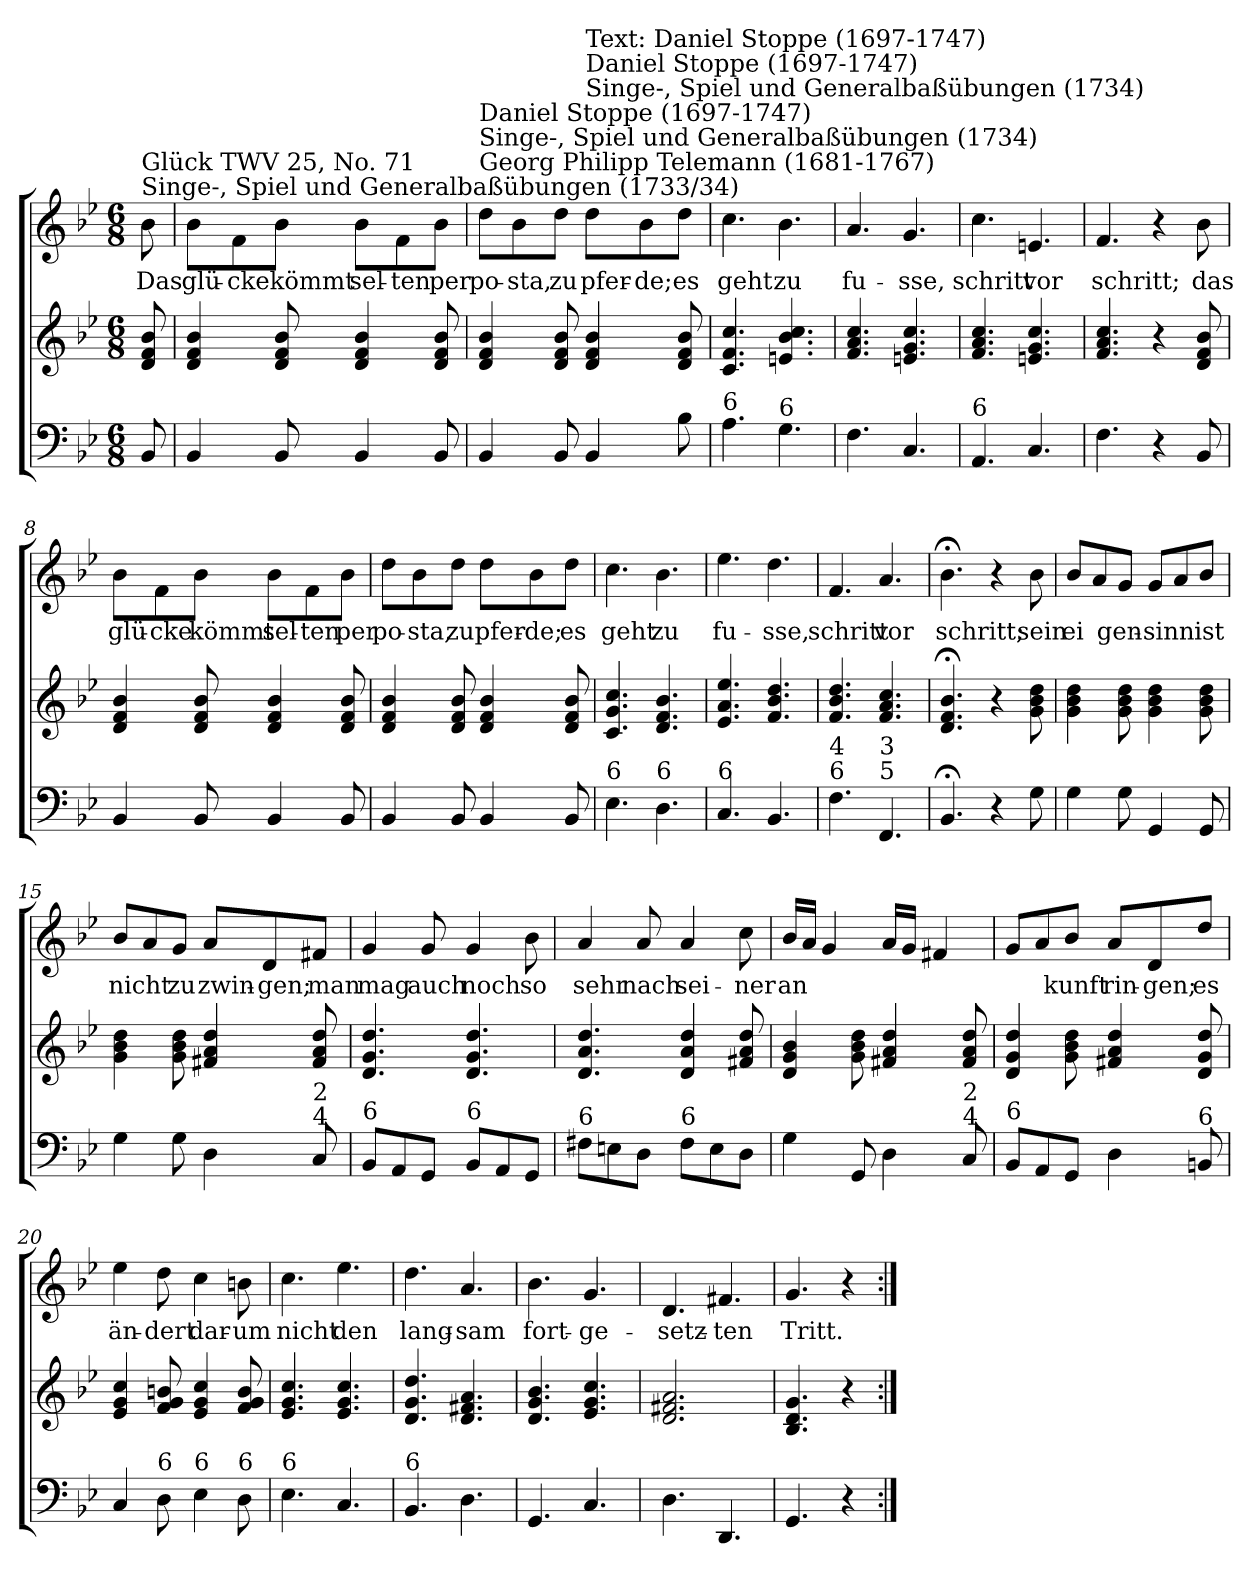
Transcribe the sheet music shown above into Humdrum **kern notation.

**kern	**kern	**kern	**text
*part2	*part2	*part1	*part1
*staff3	*staff2	*staff1	*staff1
*clefF4	*clefG2	*clefG2	*
*k[b-e-]	*k[b-e-]	*k[b-e-]	*
*B-:	*B-:	*B-:	*
*M6/8	*M6/8	*M6/8	*
*MM120	*MM120	*MM120	*
=1	=1	=1	=1
!	!	!LO:TX:a:t=Singe-, Spiel und Generalbaßübungen (1733/34)	!
!	!	!LO:TX:a:t=Glück   TWV 25, No. 71	!
!	!	!	!LO:LY:b
8BB-/	8d/ 8f/ 8b-/	8b-\	Das
=2	=2	=2	=2
!	!	!	!LO:LY:b
4BB-/	4d/ 4f/ 4b-/	8b-\L	glü-
!	!	!	!LO:LY:b
.	.	8f\	-cke
!	!	!	!LO:LY:b
8BB-/	8d/ 8f/ 8b-/	8b-\J	kömmt
!	!	!	!LO:LY:b
4BB-/	4d/ 4f/ 4b-/	8b-\L	sel-
!	!	!	!LO:LY:b
.	.	8f\	-ten
!	!	!	!LO:LY:b
8BB-/	8d/ 8f/ 8b-/	8b-\J	per
=3	=3	=3	=3
!	!	!LO:TX:a:t=Georg Philipp Telemann (1681-1767)	!
!	!	!LO:TX:a:t=Singe-, Spiel und Generalbaßübungen (1734)	!
!	!	!LO:TX:a:t=Daniel Stoppe (1697-1747)	!
!	!	!	!LO:LY:b
4BB-/	4d/ 4f/ 4b-/	8dd\L	po-
!	!	!	!LO:LY:b
.	.	8b-\	-sta,
!	!	!	!LO:LY:b
8BB-/	8d/ 8f/ 8b-/	8dd\J	zu
!	!	!LO:TX:a:t=Singe-, Spiel und Generalbaßübungen (1734)	!
!	!	!LO:TX:a:t=Daniel Stoppe (1697-1747)	!
!	!	!LO:TX:a:t=Text&colon; Daniel Stoppe (1697-1747)	!
!	!	!	!LO:LY:b
4BB-/	4d/ 4f/ 4b-/	8dd\L	pfer-
!	!	!	!LO:LY:b
.	.	8b-\	-de;
!	!	!	!LO:LY:b
8B-\	8d/ 8f/ 8b-/	8dd\J	es
=4	=4	=4	=4
!LO:TX:a:t=6	!	!	!
!	!	!	!LO:LY:b
4.A\	4.c/ 4.f/ 4.cc/	4.cc\	geht
!LO:TX:a:t=6	!	!	!
!	!	!	!LO:LY:b
4.G\	4.en/ 4.b-/ 4.cc/	4.b-\	zu
=5	=5	=5	=5
!	!	!	!LO:LY:b
4.F\	4.f/ 4.a/ 4.cc/	4.a/	fu-
!	!	!	!LO:LY:b
4.C/	4.en/ 4.g/ 4.cc/	4.g/	-sse,
=6	=6	=6	=6
!LO:TX:a:t=6	!	!	!
!	!	!	!LO:LY:b
4.AA/	4.f/ 4.a/ 4.cc/	4.cc\	schritt
!	!	!	!LO:LY:b
4.C/	4.en/ 4.g/ 4.cc/	4.en/	vor
=7	=7	=7	=7
!	!	!	!LO:LY:b
4.F\	4.f/ 4.a/ 4.cc/	4.f/	schritt;
4r	4r	4r	.
!	!	!	!LO:LY:b
8BB-/	8d/ 8f/ 8b-/	8b-\	das
!!LO:LB:g=z
=8	=8	=8	=8
!	!	!	!LO:LY:b
4BB-/	4d/ 4f/ 4b-/	8b-\L	glü-
!	!	!	!LO:LY:b
.	.	8f\	-cke
!	!	!	!LO:LY:b
8BB-/	8d/ 8f/ 8b-/	8b-\J	kömmt
!	!	!	!LO:LY:b
4BB-/	4d/ 4f/ 4b-/	8b-\L	sel-
!	!	!	!LO:LY:b
.	.	8f\	-ten
!	!	!	!LO:LY:b
8BB-/	8d/ 8f/ 8b-/	8b-\J	per
=9	=9	=9	=9
!	!	!	!LO:LY:b
4BB-/	4d/ 4f/ 4b-/	8dd\L	po-
!	!	!	!LO:LY:b
.	.	8b-\	-sta,
!	!	!	!LO:LY:b
8BB-/	8d/ 8f/ 8b-/	8dd\J	zu
!	!	!	!LO:LY:b
4BB-/	4d/ 4f/ 4b-/	8dd\L	pfer-
!	!	!	!LO:LY:b
.	.	8b-\	-de;
!	!	!	!LO:LY:b
8BB-/	8d/ 8f/ 8b-/	8dd\J	es
=10	=10	=10	=10
!LO:TX:a:t=6	!	!	!
!	!	!	!LO:LY:b
4.E-\	4.c/ 4.g/ 4.cc/	4.cc\	geht
!LO:TX:a:t=6	!	!	!
!	!	!	!LO:LY:b
4.D\	4.d/ 4.f/ 4.b-/	4.b-\	zu
=11	=11	=11	=11
!LO:TX:a:t=6	!	!	!
!	!	!	!LO:LY:b
4.C/	4.e-/ 4.a/ 4.ee-/	4.ee-\	fu-
!	!	!	!LO:LY:b
4.BB-/	4.f/ 4.b-/ 4.dd/	4.dd\	-sse,
=12	=12	=12	=12
!LO:TX:a:t=6	!	!	!
!LO:TX:a:t=4	!	!	!
!	!	!	!LO:LY:b
4.F\	4.f/ 4.b-/ 4.dd/	4.f/	schritt
!LO:TX:a:t=5	!	!	!
!LO:TX:a:t=3	!	!	!
!	!	!	!LO:LY:b
4.FF/	4.f/ 4.a/ 4.cc/	4.a/	vor
=13	=13	=13	=13
!	!	!	!LO:LY:b
4.BB-;/	4.d/; 4.f/; 4.b-/;	4.b-;<\	schritt;
4r	4r	4r	.
!	!	!	!LO:LY:b
8G\	8g\ 8b-\ 8dd\	8b-\	sein
!!LO:LB:g=z
=14	=14	=14	=14
!	!	!	!LO:LY:b
4G\	4g\ 4b-\ 4dd\	8b-/L	ei
.	.	8a/	.
!	!	!	!LO:LY:b
8G\	8g\ 8b-\ 8dd\	8g/J	gen-
!	!	!	!LO:LY:b
4GG/	4g\ 4b-\ 4dd\	8g/L	-sinn
.	.	8a/	.
!	!	!	!LO:LY:b
8GG/	8g\ 8b-\ 8dd\	8b-/J	ist
=15	=15	=15	=15
!	!	!	!LO:LY:b
4G\	4g\ 4b-\ 4dd\	8b-/L	nicht
.	.	8a/	.
!	!	!	!LO:LY:b
8G\	8g\ 8b-\ 8dd\	8g/J	zu
!	!	!	!LO:LY:b
4D\	4f#X/ 4a/ 4dd/	8a/L	zwin-
!	!	!	!LO:LY:b
.	.	8d/	-gen;
!LO:TX:a:t=4	!	!	!
!LO:TX:a:t=2	!	!	!
!	!	!	!LO:LY:b
8C/	8f#/ 8a/ 8dd/	8f#X/J	man
=16	=16	=16	=16
!LO:TX:a:t=6	!	!	!
!	!	!	!LO:LY:b
8BB-/L	4.d/ 4.g/ 4.dd/	4g/	mag
8AA/	.	.	.
!	!	!	!LO:LY:b
8GG/J	.	8g/	auch
!LO:TX:a:t=6	!	!	!
!	!	!	!LO:LY:b
8BB-/L	4.d/ 4.g/ 4.dd/	4g/	noch
8AA/	.	.	.
!	!	!	!LO:LY:b
8GG/J	.	8b-\	so
=17	=17	=17	=17
!LO:TX:a:t=6	!	!	!
!	!	!	!LO:LY:b
8F#X\L	4.d/ 4.a/ 4.dd/	4a/	sehr
8En\	.	.	.
!	!	!	!LO:LY:b
8D\J	.	8a/	nach
!LO:TX:a:t=6	!	!	!
!	!	!	!LO:LY:b
8F#\L	4d/ 4a/ 4dd/	4a/	sei-
8E\	.	.	.
!	!	!	!LO:LY:b
8D\J	8f#X/ 8a/ 8dd/	8cc\	-ner
=18	=18	=18	=18
!	!	!	!LO:LY:b
4G\	4d/ 4g/ 4b-/	16b-/LL	an
.	.	16a/JJ	.
.	.	4g/	.
8GG/	8g\ 8b-\ 8dd\	.	.
4D\	4f#X/ 4a/ 4dd/	16a/LL	.
.	.	16g/JJ	.
.	.	4f#X/	.
!LO:TX:a:t=4	!	!	!
!LO:TX:a:t=2	!	!	!
8C/	8f#/ 8a/ 8dd/	.	.
!!LO:LB:g=z
=19	=19	=19	=19
!LO:TX:a:t=6	!	!	!
8BB-/L	4d/ 4g/ 4dd/	8g/L	.
8AA/	.	8a/	.
!	!	!	!LO:LY:b
8GG/J	8g\ 8b-\ 8dd\	8b-/J	kunft
!	!	!	!LO:LY:b
4D\	4f#X/ 4a/ 4dd/	8a/L	rin-
!	!	!	!LO:LY:b
.	.	8d/	-gen;
!LO:TX:a:t=6	!	!	!
!	!	!	!LO:LY:b
8BBn/	8d/ 8g/ 8dd/	8dd/J	es
=20	=20	=20	=20
!	!	!	!LO:LY:b
4C/	4e-/ 4g/ 4cc/	4ee-\	än-
!LO:TX:a:t=6	!	!	!
!	!	!	!LO:LY:b
8D\	8f/ 8g/ 8bn/	8dd\	-dert
!LO:TX:a:t=6	!	!	!
!	!	!	!LO:LY:b
4E-\	4e-/ 4g/ 4cc/	4cc\	dar-
!LO:TX:a:t=6	!	!	!
!	!	!	!LO:LY:b
8D\	8f/ 8g/ 8b/	8bn\	-um
=21	=21	=21	=21
!LO:TX:a:t=6	!	!	!
!	!	!	!LO:LY:b
4.E-\	4.e-/ 4.g/ 4.cc/	4.cc\	nicht
!	!	!	!LO:LY:b
4.C/	4.e-/ 4.g/ 4.cc/	4.ee-\	den
=22	=22	=22	=22
!LO:TX:a:t=6	!	!	!
!	!	!	!LO:LY:b
4.BB-/	4.d/ 4.g/ 4.dd/	4.dd\	lang-
!	!	!	!LO:LY:b
4.D\	4.d/ 4.f#X/ 4.a/	4.a/	-sam
=23	=23	=23	=23
!	!	!	!LO:LY:b
4.GG/	4.d/ 4.g/ 4.b-/	4.b-\	fort-
!	!	!	!LO:LY:b
4.C/	4.e-/ 4.g/ 4.cc/	4.g/	-ge-
=24	=24	=24	=24
!	!	!	!LO:LY:b
4.D\	2.d/ 2.f#X/ 2.a/	4.d/	-setz-
!	!	!	!LO:LY:b
4.DD/	.	4.f#X/	-ten
=25	=25	=25	=25
!	!	!	!LO:LY:b
4.GG/	4.B-/ 4.d/ 4.g/	4.g/	Tritt.
4r	4r	4r	.
=:|!	=:|!	=:|!	=:|!
*-	*-	*-	*-
